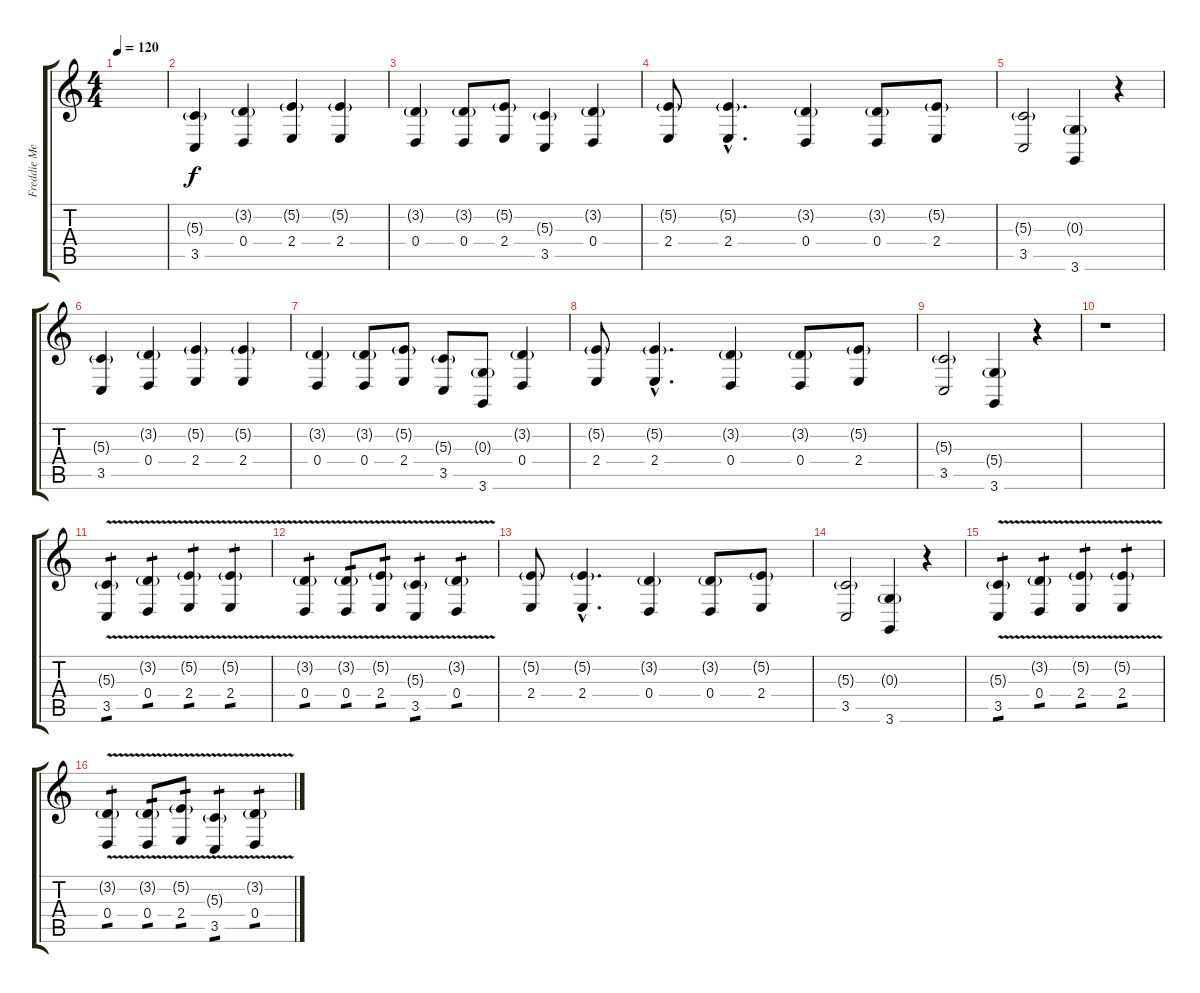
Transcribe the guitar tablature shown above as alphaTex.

\track ("Freddie Mercury" "Freddie Me") {instrument synthvoice}
\staff {score tabs}
\tuning (E4 B3 G3 D3 A2 E2) {hide}
\ts (4 4)
\tempo 120
\clef g2
\ks c
|
(5.3{g} 3.5).4 (3.2{g} 0.4).4 (5.2{g} 2.4).4 (5.2{g} 2.4).4 |
(3.2{g} 0.4).4 (3.2{g} 0.4).8 (5.2{g} 2.4).8 (5.3{g} 3.5).4 (3.2{g} 0.4).4 |
(5.2{g} 2.4).8 (5.2{g hac} 2.4{hac}).4{d} (3.2{g} 0.4).4 (3.2{g} 0.4).8 (5.2{g} 2.4).8 |
(5.3{g} 3.5).2 (0.3{g} 3.6).4 r.4 |
(5.3{g} 3.5).4 (3.2{g} 0.4).4 (5.2{g} 2.4).4 (5.2{g} 2.4).4 |
(3.2{g} 0.4).4 (3.2{g} 0.4).8 (5.2{g} 2.4).8 (5.3{g} 3.5).8 (0.3{g} 3.6).8 (3.2{g} 0.4).4 |
(5.2{g} 2.4).8 (5.2{g hac} 2.4{hac}).4{d} (3.2{g} 0.4).4 (3.2{g} 0.4).8 (5.2{g} 2.4).8 |
(5.3{g} 3.5).2 (5.4{g} 3.6).4 r.4 |
r.1 |
(5.3{v g} 3.5).4{tp 1} (3.2{v g} 0.4).4{tp 1} (5.2{v g} 2.4).4{tp 1} (5.2{v g} 2.4).4{tp 1} |
(3.2{v g} 0.4).4{tp 1} (3.2{v g} 0.4).8{tp 1} (5.2{v g} 2.4).8{tp 1} (5.3{v g} 3.5).4{tp 1} (3.2{v g} 0.4).4{tp 1} |
(5.2{g} 2.4).8 (5.2{g hac} 2.4{hac}).4{d} (3.2{g} 0.4).4 (3.2{g} 0.4).8 (5.2{g} 2.4).8 |
(5.3{g} 3.5).2 (0.3{g} 3.6).4 r.4 |
(5.3{v g} 3.5).4{tp 1} (3.2{v g} 0.4).4{tp 1} (5.2{v g} 2.4).4{tp 1} (5.2{v g} 2.4).4{tp 1} |
(3.2{v g} 0.4).4{tp 1} (3.2{v g} 0.4).8{tp 1} (5.2{v g} 2.4).8{tp 1} (5.3{v g} 3.5).4{tp 1} (3.2{v g} 0.4).4{tp 1}
